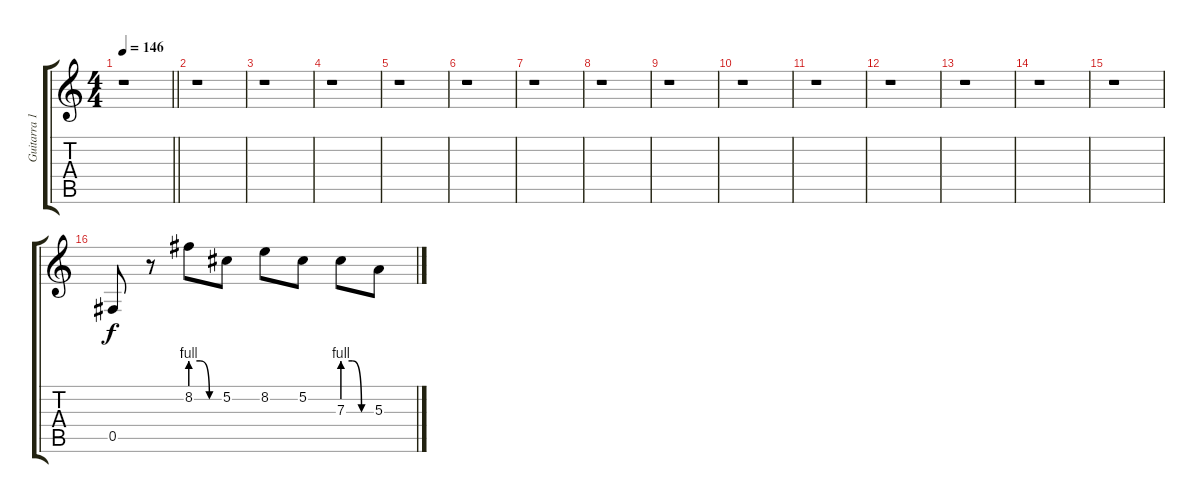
\track ("Guitarra 1" "Guitarra 1") {instrument overdrivenguitar}
\staff {score tabs}
\tuning (Db4 Ab3 E3 B2 Gb2 Db2) {hide}
\ts (4 4)
\tempo 146
\clef g2
\barLineRight lightlight
\ks c
r.1{dy f} |
r.1 |
r.1 |
r.1 |
r.1 |
r.1 |
r.1 |
r.1 |
r.1 |
r.1 |
r.1 |
r.1 |
r.1 |
r.1 |
r.1 |
0.5.8{volume 14 balance 16} r.8 8.2{be (custom 0 4 20 4 40 0 60 0)}.8 5.2.8 8.2.8 5.2.8 7.3{be (custom 0 4 20 4 40 0 60 0)}.8 5.3.8
